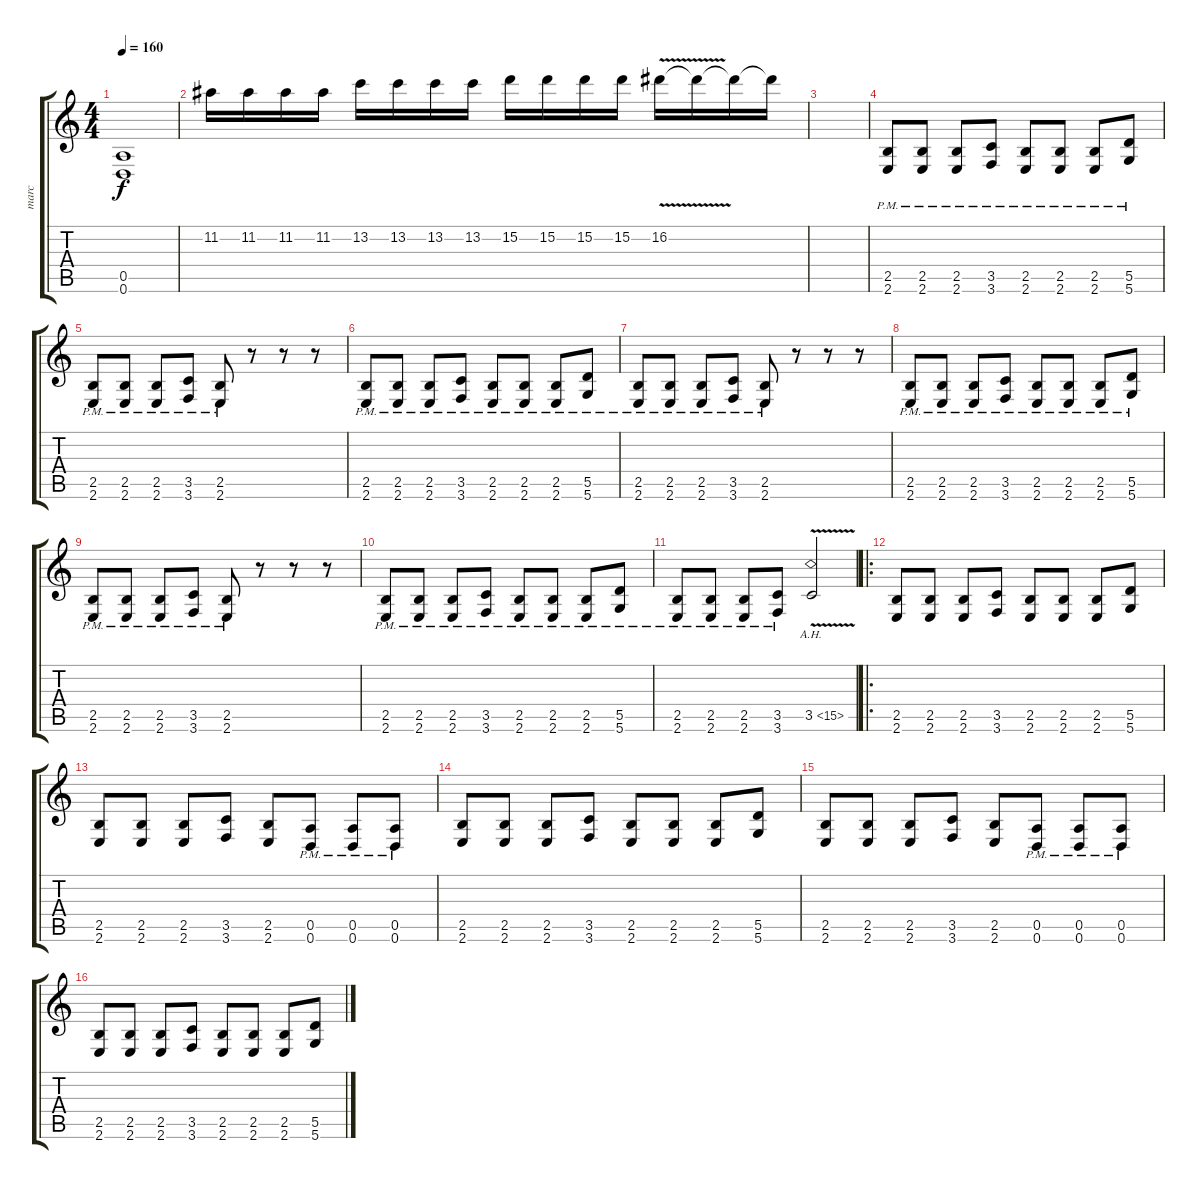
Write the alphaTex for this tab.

\track ("marc" "marc") {instrument distortionguitar}
\staff {score tabs}
\tuning (E4 B3 G3 D3 A2 D2) {hide}
\ts (4 4)
\tempo 160
\clef g2
\ks c
(0.5 0.6).1{dy f} |
11.2.16 11.2.16 11.2.16 11.2.16 13.2.16 13.2.16 13.2.16 13.2.16 15.2.16 15.2.16 15.2.16 15.2.16 16.2{v}.16 16.2{t}.16 16.2{t}.16 16.2{t}.16 |
|
(2.5{pm} 2.6{pm}).8 (2.5{pm} 2.6{pm}).8 (2.5{pm} 2.6{pm}).8 (3.5{pm} 3.6{pm}).8 (2.5{pm} 2.6{pm}).8 (2.5{pm} 2.6{pm}).8 (2.5{pm} 2.6{pm}).8 (5.5{pm} 5.6{pm}).8 |
(2.5{pm} 2.6{pm}).8 (2.5{pm} 2.6{pm}).8 (2.5{pm} 2.6{pm}).8 (3.5{pm} 3.6{pm}).8 (2.5{pm} 2.6{pm}).8 r.8 r.8 r.8 |
(2.5{pm} 2.6{pm}).8 (2.5{pm} 2.6{pm}).8 (2.5{pm} 2.6{pm}).8 (3.5{pm} 3.6{pm}).8 (2.5{pm} 2.6{pm}).8 (2.5{pm} 2.6{pm}).8 (2.5{pm} 2.6{pm}).8 (5.5{pm} 5.6{pm}).8 |
(2.5{pm} 2.6{pm}).8 (2.5{pm} 2.6{pm}).8 (2.5{pm} 2.6{pm}).8 (3.5{pm} 3.6{pm}).8 (2.5{pm} 2.6{pm}).8 r.8 r.8 r.8 |
(2.5{pm} 2.6{pm}).8 (2.5{pm} 2.6{pm}).8 (2.5{pm} 2.6{pm}).8 (3.5{pm} 3.6{pm}).8 (2.5{pm} 2.6{pm}).8 (2.5{pm} 2.6{pm}).8 (2.5{pm} 2.6{pm}).8 (5.5{pm} 5.6{pm}).8 |
(2.5{pm} 2.6{pm}).8 (2.5{pm} 2.6{pm}).8 (2.5{pm} 2.6{pm}).8 (3.5{pm} 3.6{pm}).8 (2.5{pm} 2.6{pm}).8 r.8 r.8 r.8 |
(2.5{pm} 2.6{pm}).8 (2.5{pm} 2.6{pm}).8 (2.5{pm} 2.6{pm}).8 (3.5{pm} 3.6{pm}).8 (2.5{pm} 2.6{pm}).8 (2.5{pm} 2.6{pm}).8 (2.5{pm} 2.6{pm}).8 (5.5{pm} 5.6{pm}).8 |
(2.5{pm} 2.6{pm}).8 (2.5{pm} 2.6{pm}).8 (2.5{pm} 2.6{pm}).8 (3.5{pm} 3.6{pm}).8 3.5{ah 12 v}.2 |
\ro
(2.5 2.6).8 (2.5 2.6).8 (2.5 2.6).8 (3.5 3.6).8 (2.5 2.6).8 (2.5 2.6).8 (2.5 2.6).8 (5.5 5.6).8 |
(2.5 2.6).8 (2.5 2.6).8 (2.5 2.6).8 (3.5 3.6).8 (2.5 2.6).8 (0.5{pm} 0.6{pm}).8 (0.5{pm} 0.6{pm}).8 (0.5{pm} 0.6{pm}).8 |
(2.5 2.6).8 (2.5 2.6).8 (2.5 2.6).8 (3.5 3.6).8 (2.5 2.6).8 (2.5 2.6).8 (2.5 2.6).8 (5.5 5.6).8 |
(2.5 2.6).8 (2.5 2.6).8 (2.5 2.6).8 (3.5 3.6).8 (2.5 2.6).8 (0.5{pm} 0.6{pm}).8 (0.5{pm} 0.6{pm}).8 (0.5{pm} 0.6{pm}).8 |
(2.5 2.6).8 (2.5 2.6).8 (2.5 2.6).8 (3.5 3.6).8 (2.5 2.6).8 (2.5 2.6).8 (2.5 2.6).8 (5.5 5.6).8
